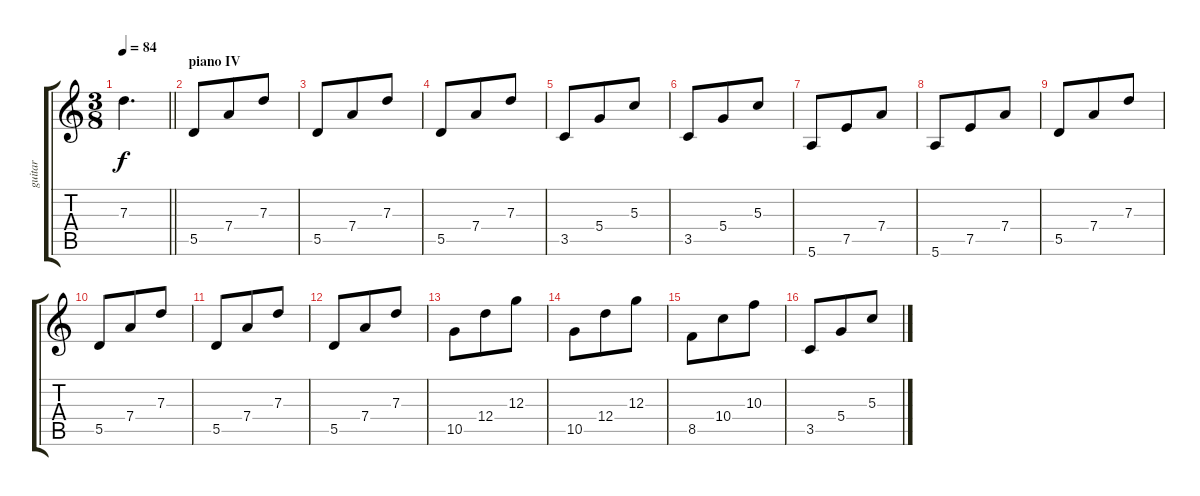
\track ("guitar" "guitar") {instrument electricguitarjazz}
\staff {score tabs}
\tuning (E4 B3 G3 D3 A2 E2) {hide}
\ts (3 8)
\tempo 84
\clef g2
\barLineRight lightlight
\ks c
7.3{t}.4{d dy f} |
\section ("" "piano IV")
5.5.8 7.4.8 7.3.8 |
5.5.8 7.4.8 7.3.8 |
5.5.8 7.4.8 7.3.8 |
3.5.8 5.4.8 5.3.8 |
3.5.8 5.4.8 5.3.8 |
5.6.8 7.5.8 7.4.8 |
5.6.8 7.5.8 7.4.8 |
5.5.8 7.4.8 7.3.8 |
5.5.8 7.4.8 7.3.8 |
5.5.8 7.4.8 7.3.8 |
5.5.8 7.4.8 7.3.8 |
10.5.8 12.4.8 12.3.8 |
10.5.8 12.4.8 12.3.8 |
8.5.8 10.4.8 10.3.8 |
3.5.8 5.4.8 5.3.8
